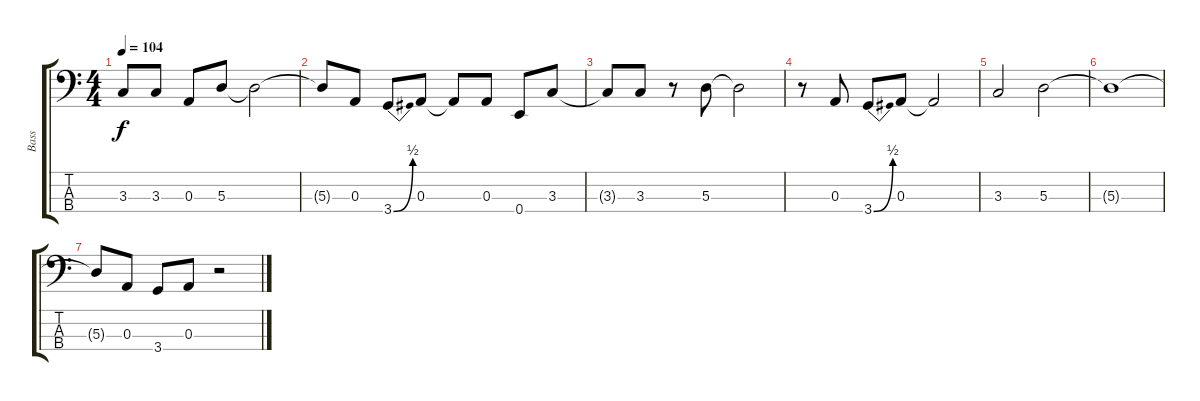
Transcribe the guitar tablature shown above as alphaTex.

\track ("Bass" "Bass") {instrument electricbasspick}
\staff {score tabs}
\tuning (G2 D2 A1 E1) {hide}
\ts (4 4)
\tempo 104
\clef f4
\ks c
3.3{t}.8{dy f} 3.3.8 0.3.8 5.3.8 5.3{t}.2 |
5.3{t}.8 0.3.8 3.4{be (bend 0 0 60 2)}.8 0.3.8 0.3{t}.8 0.3.8 0.4.8 3.3.8 |
3.3{t}.8 3.3.8 r.8 5.3.8 5.3{t}.2 |
r.8 0.3.8 3.4{be (bend 0 0 60 2)}.8 0.3.8 0.3{t}.2 |
3.3.2 5.3.2 |
5.3{t}.1 |
5.3{t}.8 0.3.8 3.4.8 0.3.8 r.2
